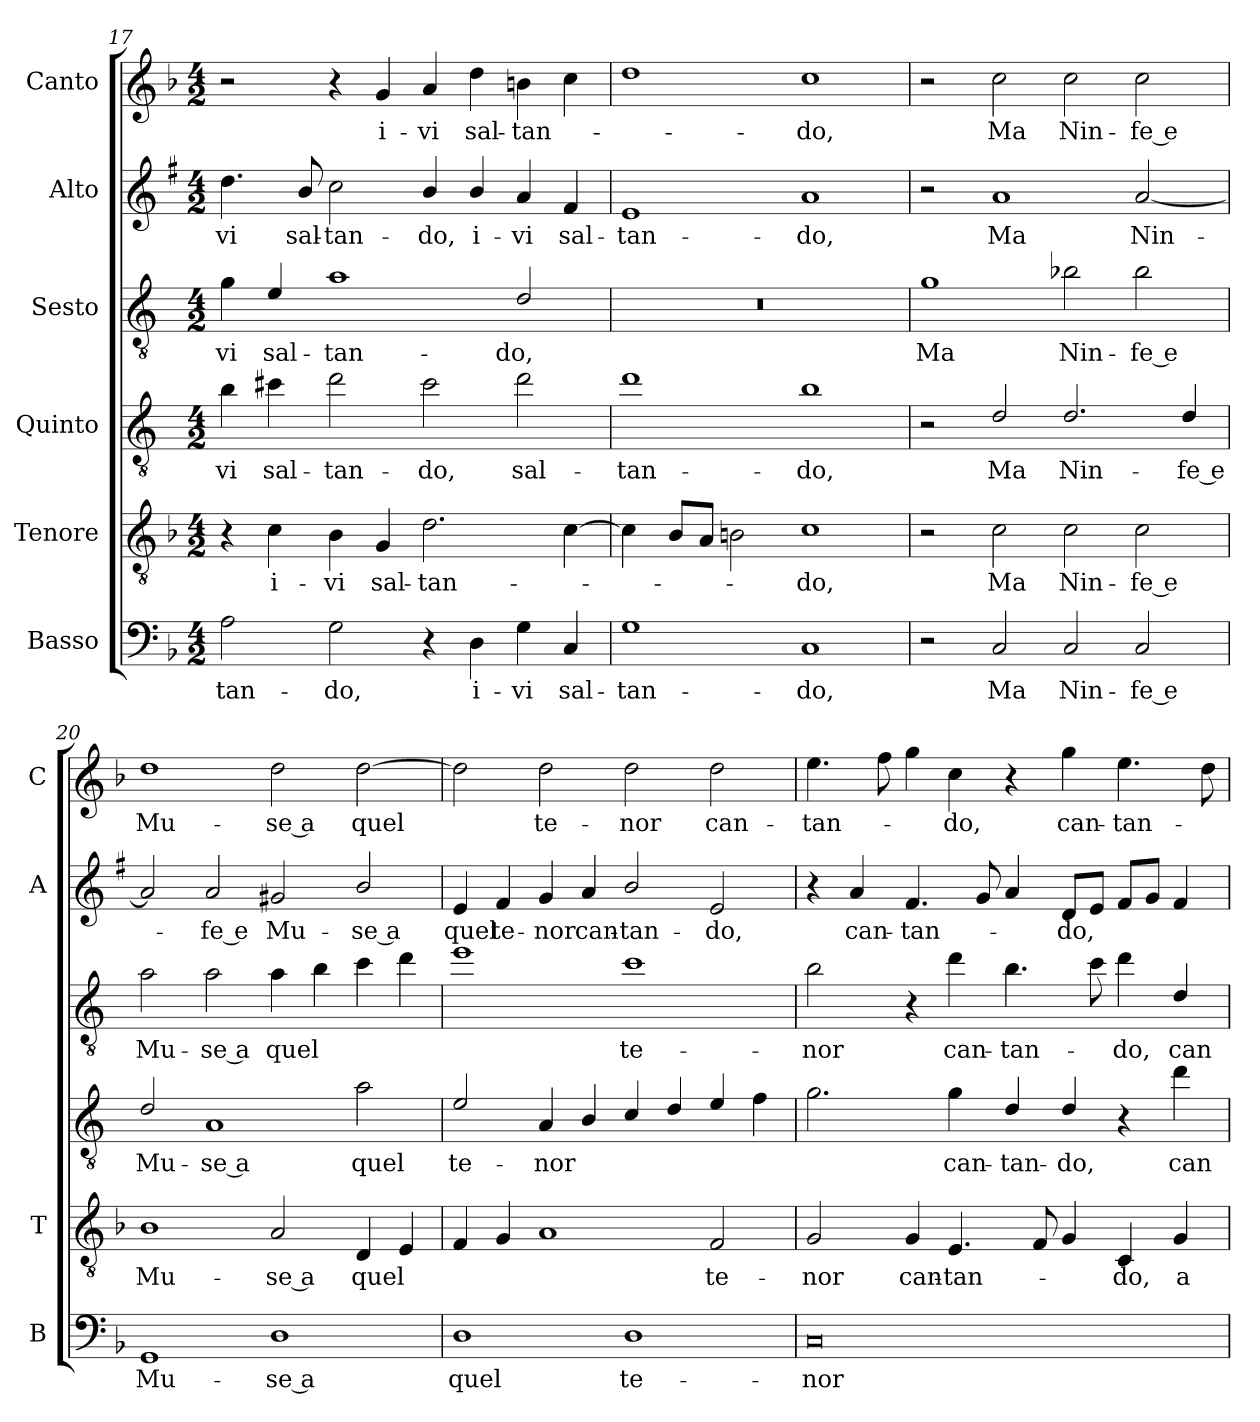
**kern	**text	**kern	**text	**kern	**text	**kern	**text	**kern	**text	**kern	**text
*part6	*part6	*part5	*part5	*part4	*part4	*part3	*part3	*part2	*part2	*part1	*part1
*staff6	*staff6	*staff5	*staff5	*staff4	*staff4	*staff3	*staff3	*staff2	*staff2	*staff1	*staff1
*I"Basso	*	*I"Tenore	*	*I"Quinto	*	*I"Sesto	*	*I"Alto	*	*I"Canto	*
*I'B	*	*I'T	*	*	*	*	*	*I'A	*	*I'C	*
*clefF4	*	*clefGv2	*	*clefGv2	*	*clefGv2	*	*clefG2	*	*clefG2	*
*	*	*	*	*ITrd4c7	*	*ITrd4c7	*	*ITrd1c2	*	*	*
*k[b-]	*	*k[b-]	*	*k[b-]	*	*k[b-]	*	*k[b-]	*	*k[b-]	*
*F:	*	*F:	*	*F:	*	*F:	*	*F:	*	*F:	*
*M4/2	*	*M4/2	*	*M4/2	*	*M4/2	*	*M4/2	*	*M4/2	*
=17	=17	=17	=17	=17	=17	=17	=17	=17	=17	=17	=17
!	!LO:LY:b	!	!	!	!LO:LY:b	!	!LO:LY:b	!	!LO:LY:b	!	!
2A\	-tan-	4r	.	4e\	-vi	4c\	-vi	4.cc\	-vi	2r	.
!	!	!	!LO:LY:b	!	!LO:LY:b	!	!LO:LY:b	!	!	!	!
.	.	4c\	i-	4f#X\	sal-	4A/	sal-	.	.	.	.
!	!	!	!	!	!	!	!	!	!LO:LY:b	!	!
.	.	.	.	.	.	.	.	8a/	sal-	.	.
!	!LO:LY:b	!	!LO:LY:b	!	!LO:LY:b	!	!LO:LY:b	!	!LO:LY:b	!	!
2G\	-do,	4B-\	-vi	2g\	-tan-	1d	-tan-	2b-\	-tan-	4r	.
!	!	!	!LO:LY:b	!	!	!	!	!	!	!	!LO:LY:b
.	.	4G/	sal-	.	.	.	.	.	.	4g/	i-
!	!	!	!LO:LY:b	!	!LO:LY:b	!	!	!	!LO:LY:b	!	!LO:LY:b
4r	.	2.d\	-tan-	2f#\	-do,	.	.	4a/	-do,	4a/	-vi
!	!LO:LY:b	!	!	!	!	!	!	!	!LO:LY:b	!	!LO:LY:b
4D\	i-	.	.	.	.	.	.	4a/	i-	4dd\	sal-
!	!LO:LY:b	!	!	!	!LO:LY:b	!	!LO:LY:b	!	!LO:LY:b	!	!LO:LY:b
4G\	-vi	.	.	2g\	sal-	2G/	-do,	4g/	-vi	4bn\	-tan-
!	!LO:LY:b	!	!	!	!	!	!	!	!LO:LY:b	!	!
4C/	sal-	[4c\	.	.	.	.	.	4e/	sal-	4cc\	.
=18	=18	=18	=18	=18	=18	=18	=18	=18	=18	=18	=18
!	!LO:LY:b	!	!	!	!LO:LY:b	!	!	!	!LO:LY:b	!	!
1G	-tan-	4c\]	.	1g	-tan-	0r	.	1d	-tan-	1dd	.
.	.	8B-/L	.	.	.	.	.	.	.	.	.
.	.	8A/J	.	.	.	.	.	.	.	.	.
.	.	2Bn\	.	.	.	.	.	.	.	.	.
!	!LO:LY:b	!	!LO:LY:b	!	!LO:LY:b	!	!	!	!LO:LY:b	!	!LO:LY:b
1C	-do,	1c	-do,	1e	-do,	.	.	1g	-do,	1cc	-do,
!!LO:PB:g=z
=19	=19	=19	=19	=19	=19	=19	=19	=19	=19	=19	=19
!	!	!	!	!	!	!	!LO:LY:b	!	!	!	!
2r	.	2r	.	2r	.	1c	Ma	2r	.	2r	.
!	!LO:LY:b	!	!LO:LY:b	!	!LO:LY:b	!	!	!	!LO:LY:b	!	!LO:LY:b
2C/	Ma	2c\	Ma	2G/	Ma	.	.	1g	Ma	2cc\	Ma
!	!LO:LY:b	!	!LO:LY:b	!	!LO:LY:b	!	!LO:LY:b	!	!	!	!LO:LY:b
2C/	Nin-	2c\	Nin-	2.G/	Nin-	2e-X\	Nin-	.	.	2cc\	Nin-
!	!LO:LY:b	!	!LO:LY:b	!	!	!	!LO:LY:b	!	!LO:LY:b	!	!LO:LY:b
2C/	-fe e	2c\	-fe e	.	.	2e-\	-fe e	[2g/	Nin-	2cc\	-fe e
!	!	!	!	!	!LO:LY:b	!	!	!	!	!	!
.	.	.	.	4G/	-fe e	.	.	.	.	.	.
=20	=20	=20	=20	=20	=20	=20	=20	=20	=20	=20	=20
!	!LO:LY:b	!	!LO:LY:b	!	!LO:LY:b	!	!LO:LY:b	!	!	!	!LO:LY:b
1GG	Mu-	1B-	Mu-	2G/	Mu-	2d\	Mu-	2g/]	.	1dd	Mu-
!	!	!	!	!	!LO:LY:b	!	!LO:LY:b	!	!LO:LY:b	!	!
.	.	.	.	1D	-se a	2d\	-se a	2g/	-fe e	.	.
!	!LO:LY:b	!	!LO:LY:b	!	!	!	!LO:LY:b	!	!LO:LY:b	!	!LO:LY:b
1D	-se a	2A/	-se a	.	.	4d\	quel	2f#X/	Mu-	2dd\	-se a
.	.	.	.	.	.	4e\	.	.	.	.	.
!	!	!	!LO:LY:b	!	!LO:LY:b	!	!	!	!LO:LY:b	!	!LO:LY:b
.	.	4D/	quel	2d\	quel	4f\	.	2a/	-se a	[2dd\	quel
.	.	4E/	.	.	.	4g\	.	.	.	.	.
=21	=21	=21	=21	=21	=21	=21	=21	=21	=21	=21	=21
!	!LO:LY:b	!	!	!	!LO:LY:b	!	!	!	!LO:LY:b	!	!
1D	quel	4F/	.	2A/	te-	1a	.	4d/	quel	2dd\]	.
!	!	!	!	!	!	!	!	!	!LO:LY:b	!	!
.	.	4G/	.	.	.	.	.	4e/	te-	.	.
!	!	!	!	!	!LO:LY:b	!	!	!	!LO:LY:b	!	!LO:LY:b
.	.	1A	.	4D/	-nor	.	.	4f/	-nor	2dd\	te-
!	!	!	!	!	!	!	!	!	!LO:LY:b	!	!
.	.	.	.	4E/	.	.	.	4g/	can-	.	.
!	!LO:LY:b	!	!	!	!	!	!LO:LY:b	!	!LO:LY:b	!	!LO:LY:b
1D	te-	.	.	4F/	.	1f	te-	2a/	-tan-	2dd\	-nor
.	.	.	.	4G/	.	.	.	.	.	.	.
!	!	!	!LO:LY:b	!	!	!	!	!	!LO:LY:b	!	!LO:LY:b
.	.	2F/	te-	4A/	.	.	.	2d/	-do,	2dd\	can-
.	.	.	.	4B-\	.	.	.	.	.	.	.
=22	=22	=22	=22	=22	=22	=22	=22	=22	=22	=22	=22
!	!LO:LY:b	!	!LO:LY:b	!	!	!	!LO:LY:b	!	!	!	!LO:LY:b
0C	-nor	2G/	-nor	2.c\	.	2e\	-nor	4r	.	4.ee\	-tan-
!	!	!	!	!	!	!	!	!	!LO:LY:b	!	!
.	.	.	.	.	.	.	.	4g/	can-	.	.
.	.	.	.	.	.	.	.	.	.	8ff\	.
!	!	!	!LO:LY:b	!	!	!	!	!	!LO:LY:b	!	!
.	.	4G/	can-	.	.	4r	.	4.e/	-tan-	4gg\	.
!	!	!	!LO:LY:b	!	!LO:LY:b	!	!LO:LY:b	!	!	!	!LO:LY:b
.	.	4.E/	-tan-	4c\	can-	4g\	can-	.	.	4cc\	-do,
.	.	.	.	.	.	.	.	8f/	.	.	.
!	!	!	!	!	!LO:LY:b	!	!LO:LY:b	!	!	!	!
.	.	.	.	4G/	-tan-	4.e\	-tan-	4g/	.	4r	.
.	.	8F/	.	.	.	.	.	.	.	.	.
!	!	!	!	!	!LO:LY:b	!	!	!	!LO:LY:b	!	!LO:LY:b
.	.	4G/	.	4G/	-do,	.	.	8c/L	-do,	4gg\	can-
.	.	.	.	.	.	8f\	.	8d/J	.	.	.
!	!	!	!LO:LY:b	!	!	!	!LO:LY:b	!	!	!	!LO:LY:b
.	.	4C/	-do,	4r	.	4g\	-do,	8e/L	.	4.ee\	-tan-
.	.	.	.	.	.	.	.	8f/J	.	.	.
!	!	!	!LO:LY:b	!	!LO:LY:b	!	!LO:LY:b	!	!	!	!
.	.	4G/	a	4g\	can-	4G/	can-	4e/	.	.	.
.	.	.	.	.	.	.	.	.	.	8dd\	.
=	=	=	=	=	=	=	=	=	=	=	=
*-	*-	*-	*-	*-	*-	*-	*-	*-	*-	*-	*-
